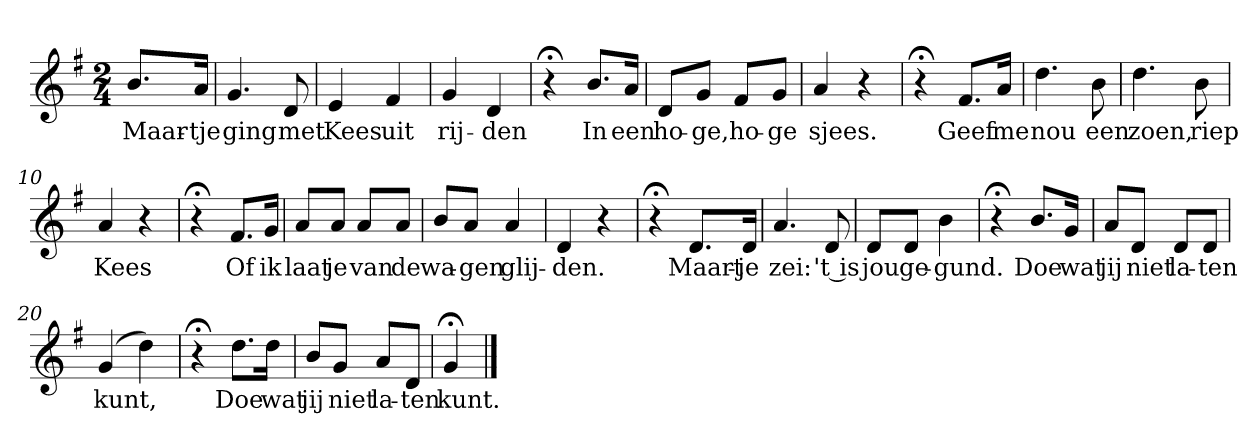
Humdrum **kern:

**kern	**text
*part1	*part1
*staff1	*staff1
*k[f#]	*
*G:	*
*M2/4	*
*MM120	*
=	=
8.bL	Maar-
16aJk	-tje
=1	=1
4.g	ging
8d	met
=2	=2
4e	Kees
4f#	uit
=3	=3
4g	rij-
4d	-den
=4	=4
4r;<	.
8.bL	In
16aJk	een
=5	=5
8dL	ho-
8gJ	-ge,
8f#L	ho-
8gJ	-ge
=6	=6
4a	sjees.
4r	.
=7	=7
4r;<	.
8.f#L	Geef
16aJk	me
=8	=8
4.dd	nou
8b	een
=9	=9
4.dd	zoen,
8b	riep
=10	=10
4a	Kees
4r	.
=11	=11
4r;<	.
8.f#L	Of
16gJk	ik
=12	=12
8aL	laat
8aJ	je
8aL	van
8aJ	de
=13	=13
8bL	wa-
8aJ	-gen
4a	glij-
=14	=14
4d	-den.
4r	.
=15	=15
4r;<	.
8.dL	Maart-
16dJk	-je
=16	=16
4.a	zei:
8d	't is
=17	=17
8dL	jou
8dJ	ge-
4b	-gund.
=18	=18
4r;<	.
8.bL	Doe
16gJk	wat
=19	=19
8aL	jij
8dJ	niet
8dL	la-
8dJ	-ten
=20	=20
(4g	kunt,
4dd)	.
=21	=21
4r;<	.
8.ddL	Doe
16ddJk	wat
=22	=22
8bL	jij
8gJ	niet
8aL	la-
8dJ	-ten
=23	=23
4g;<	kunt.
==	==
*-	*-
